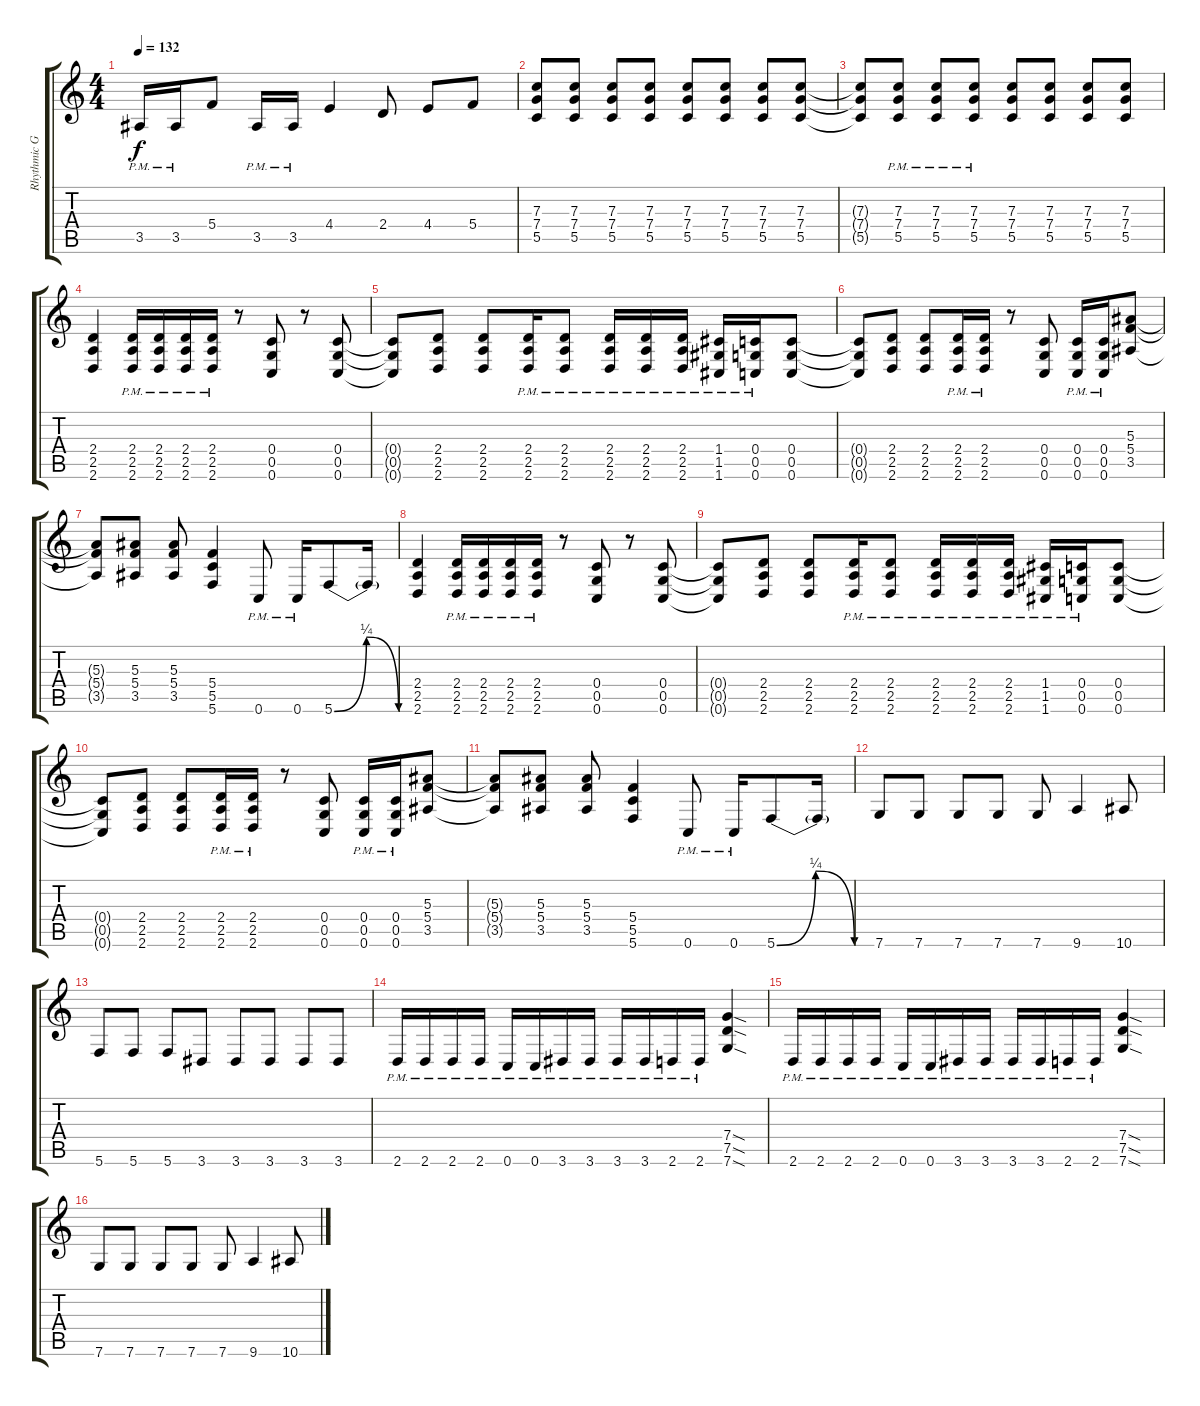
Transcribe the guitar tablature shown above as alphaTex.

\track ("Rhythmic Guitar" "Rhythmic G") {instrument distortionguitar}
\staff {score tabs}
\tuning (D4 A3 F3 C3 G2 C2) {hide}
\ts (4 4)
\tempo 132
\clef g2
\ks c
3.5{pm}.16{dy f} 3.5{pm}.16 5.4.8 3.5{pm}.16 3.5{pm}.16 4.4.4 2.4.8 4.4.8 5.4.8 |
(7.3 7.4 5.5).8 (7.3 7.4 5.5).8 (7.3 7.4 5.5).8 (7.3 7.4 5.5).8 (7.3 7.4 5.5).8 (7.3 7.4 5.5).8 (7.3 7.4 5.5).8 (7.3 7.4 5.5).8 |
(7.3{t} 7.4{t} 5.5{t}).8 (7.3{pm} 7.4{pm} 5.5{pm}).8 (7.3{pm} 7.4{pm} 5.5{pm}).8 (7.3{pm} 7.4{pm} 5.5{pm}).8 (7.3 7.4 5.5).8 (7.3 7.4 5.5).8 (7.3 7.4 5.5).8 (7.3 7.4 5.5).8 |
(2.4 2.5 2.6).4 (2.4{pm} 2.5{pm} 2.6{pm}).16 (2.4{pm} 2.5{pm} 2.6{pm}).16 (2.4{pm} 2.5{pm} 2.6{pm}).16 (2.4{pm} 2.5{pm} 2.6{pm}).16 r.8 (0.4 0.5 0.6).8 r.8 (0.4 0.5 0.6).8 |
(0.4{t} 0.5{t} 0.6{t}).8 (2.4 2.5 2.6).8 (2.4 2.5 2.6).8 (2.4{pm} 2.5{pm} 2.6{pm}).16 (2.4{pm} 2.5{pm} 2.6{pm}).8 (2.4{pm} 2.5{pm} 2.6{pm}).16 (2.4{pm} 2.5{pm} 2.6{pm}).16 (2.4{pm} 2.5{pm} 2.6{pm}).16 (1.4{pm} 1.5{pm} 1.6{pm}).16 (0.4{pm} 0.5{pm} 0.6{pm}).16 (0.4 0.5 0.6).8 |
(0.4{t} 0.5{t} 0.6{t}).8 (2.4 2.5 2.6).8 (2.4 2.5 2.6).8 (2.4{pm} 2.5{pm} 2.6{pm}).16 (2.4{pm} 2.5{pm} 2.6{pm}).16 r.8 (0.4 0.5 0.6).8 (0.4{pm} 0.5{pm} 0.6{pm}).16 (0.4{pm} 0.5{pm} 0.6{pm}).16 (5.3 5.4 3.5).8 |
(5.3{t} 5.4{t} 3.5{t}).8 (5.3 5.4 3.5).8 (5.3 5.4 3.5).8 (5.4 5.5 5.6).4 0.6{pm}.8 0.6{pm}.16 5.6{be (bendrelease 0 0 15 1 45 1 60 0)}.8 5.6{t}.16 |
(2.4 2.5 2.6).4 (2.4{pm} 2.5{pm} 2.6{pm}).16 (2.4{pm} 2.5{pm} 2.6{pm}).16 (2.4{pm} 2.5{pm} 2.6{pm}).16 (2.4{pm} 2.5{pm} 2.6{pm}).16 r.8 (0.4 0.5 0.6).8 r.8 (0.4 0.5 0.6).8 |
(0.4{t} 0.5{t} 0.6{t}).8 (2.4 2.5 2.6).8 (2.4 2.5 2.6).8 (2.4{pm} 2.5{pm} 2.6{pm}).16 (2.4{pm} 2.5{pm} 2.6{pm}).8 (2.4{pm} 2.5{pm} 2.6{pm}).16 (2.4{pm} 2.5{pm} 2.6{pm}).16 (2.4{pm} 2.5{pm} 2.6{pm}).16 (1.4{pm} 1.5{pm} 1.6{pm}).16 (0.4{pm} 0.5{pm} 0.6{pm}).16 (0.4 0.5 0.6).8 |
(0.4{t} 0.5{t} 0.6{t}).8 (2.4 2.5 2.6).8 (2.4 2.5 2.6).8 (2.4{pm} 2.5{pm} 2.6{pm}).16 (2.4{pm} 2.5{pm} 2.6{pm}).16 r.8 (0.4 0.5 0.6).8 (0.4{pm} 0.5{pm} 0.6{pm}).16 (0.4{pm} 0.5{pm} 0.6{pm}).16 (5.3 5.4 3.5).8 |
(5.3{t} 5.4{t} 3.5{t}).8 (5.3 5.4 3.5).8 (5.3 5.4 3.5).8 (5.4 5.5 5.6).4 0.6{pm}.8 0.6{pm}.16 5.6{be (bendrelease 0 0 15 1 45 1 60 0)}.8 5.6{t}.16 |
7.6.8 7.6.8 7.6.8 7.6.8 7.6.8 9.6.4 10.6.8 |
5.6.8 5.6.8 5.6.8 3.6.8 3.6.8 3.6.8 3.6.8 3.6.8 |
2.6{pm}.16 2.6{pm}.16 2.6{pm}.16 2.6{pm}.16 0.6{pm}.16 0.6{pm}.16 3.6{pm}.16 3.6{pm}.16 3.6{pm}.16 3.6{pm}.16 2.6{pm}.16 2.6{pm}.16 (7.4{sod} 7.5{sod} 7.6{sod}).4 |
2.6{pm}.16 2.6{pm}.16 2.6{pm}.16 2.6{pm}.16 0.6{pm}.16 0.6{pm}.16 3.6{pm}.16 3.6{pm}.16 3.6{pm}.16 3.6{pm}.16 2.6{pm}.16 2.6{pm}.16 (7.4{sod} 7.5{sod} 7.6{sod}).4 |
7.6.8 7.6.8 7.6.8 7.6.8 7.6.8 9.6.4 10.6.8
